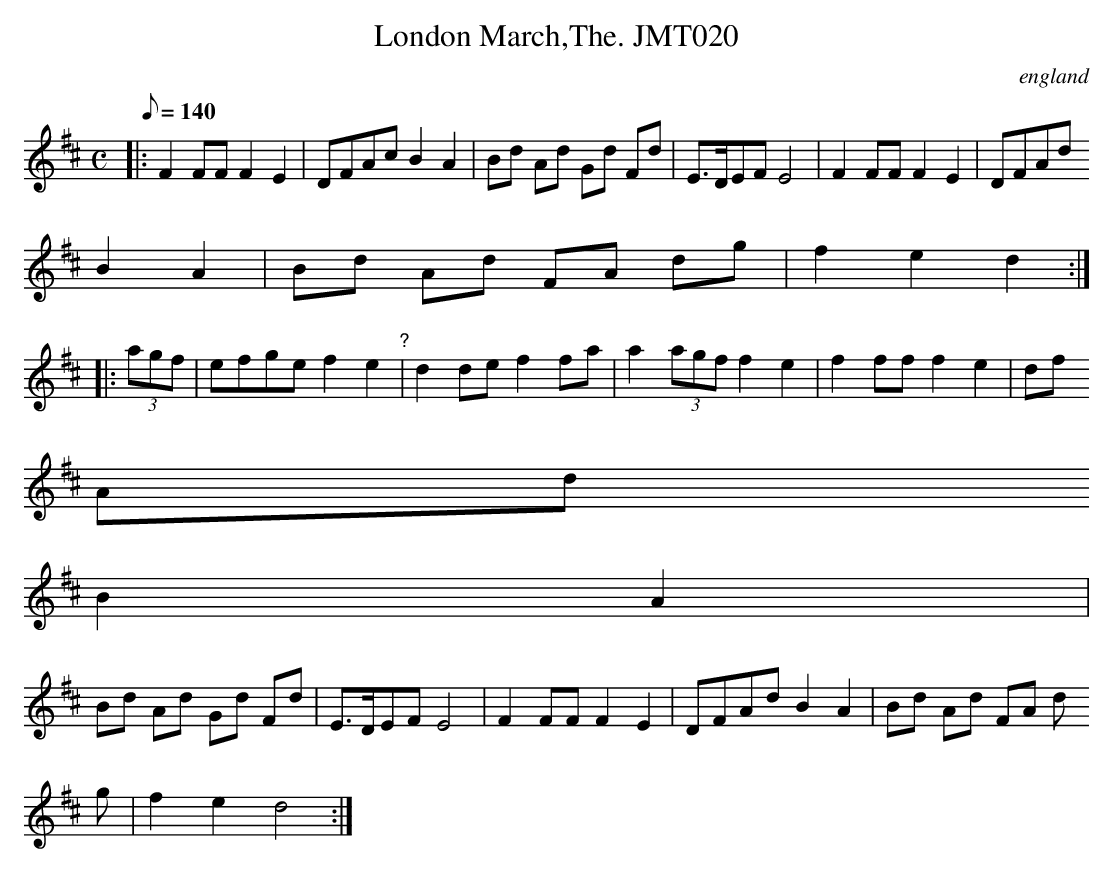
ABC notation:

X:1
T:London March,The. JMT020
O:england
M:C
L:1/8
Q:140
K:D
|:F2 FF F2 E2| DFAc B2 A2 | Bd Ad Gd Fd | E>DEF E4 | F2 FF F2 E2 | DFAd
B2
A2 | Bd Ad FA dg | f2 e2 d2 :|:
(3agf | efge f2 e2 "?"| d2 de f2 fa | a2 (3 agf f2 e2 | f2 ff f2 e2 | df
Ad
B2 A2 |
Bd Ad Gd Fd |  E>DEF E4 | F2 FF F2 E2 | DFAd B2 A2 | Bd Ad FA d
g | f2 e2 d4 :|]
